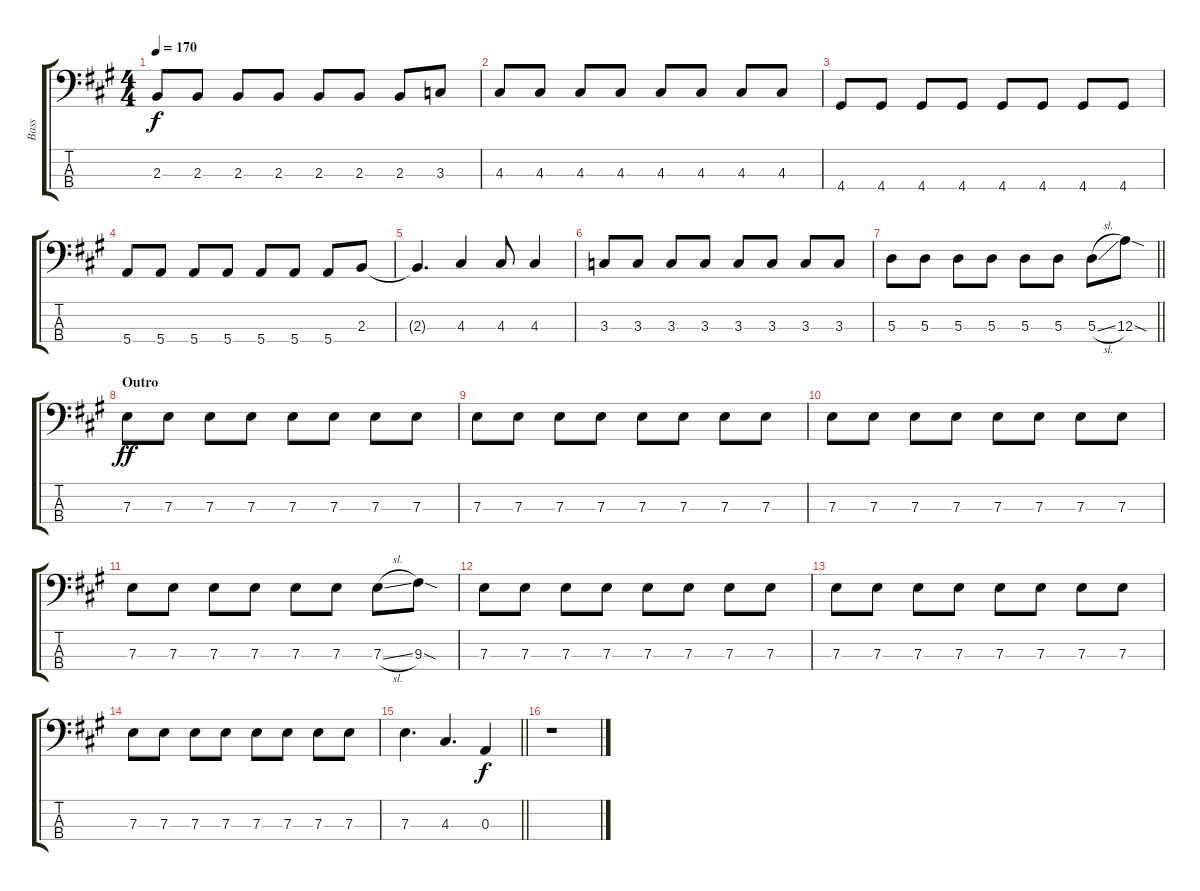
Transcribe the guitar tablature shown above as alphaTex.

\track ("Bass" "Bass") {instrument electricbasspick}
\staff {score tabs}
\tuning (G2 D2 A1 E1) {hide}
\ts (4 4)
\tempo 170
\clef f4
\ks a
2.3.8{dy f} 2.3.8 2.3.8 2.3.8 2.3.8 2.3.8 2.3.8 3.3.8 |
4.3.8 4.3.8 4.3.8 4.3.8 4.3.8 4.3.8 4.3.8 4.3.8 |
4.4.8 4.4.8 4.4.8 4.4.8 4.4.8 4.4.8 4.4.8 4.4.8 |
5.4.8 5.4.8 5.4.8 5.4.8 5.4.8 5.4.8 5.4.8 2.3.8 |
2.3{t}.4{d} 4.3.4 4.3.8 4.3.4 |
3.3.8 3.3.8 3.3.8 3.3.8 3.3.8 3.3.8 3.3.8 3.3.8 |
\barLineRight lightlight
5.3.8 5.3.8 5.3.8 5.3.8 5.3.8 5.3.8 5.3{sl}.8 12.3{sod}.8 |
\section ("" "Outro")
7.3.8{dy ff} 7.3.8 7.3.8 7.3.8 7.3.8 7.3.8 7.3.8 7.3.8 |
7.3.8 7.3.8 7.3.8 7.3.8 7.3.8 7.3.8 7.3.8 7.3.8 |
7.3.8 7.3.8 7.3.8 7.3.8 7.3.8 7.3.8 7.3.8 7.3.8 |
7.3.8 7.3.8 7.3.8 7.3.8 7.3.8 7.3.8 7.3{sl}.8 9.3{sod}.8 |
7.3.8 7.3.8 7.3.8 7.3.8 7.3.8 7.3.8 7.3.8 7.3.8 |
7.3.8 7.3.8 7.3.8 7.3.8 7.3.8 7.3.8 7.3.8 7.3.8 |
7.3.8 7.3.8 7.3.8 7.3.8 7.3.8 7.3.8 7.3.8 7.3.8 |
\barLineRight lightlight
7.3.4{d} 4.3.4{d} 0.3.4{dy f} |
r.1
